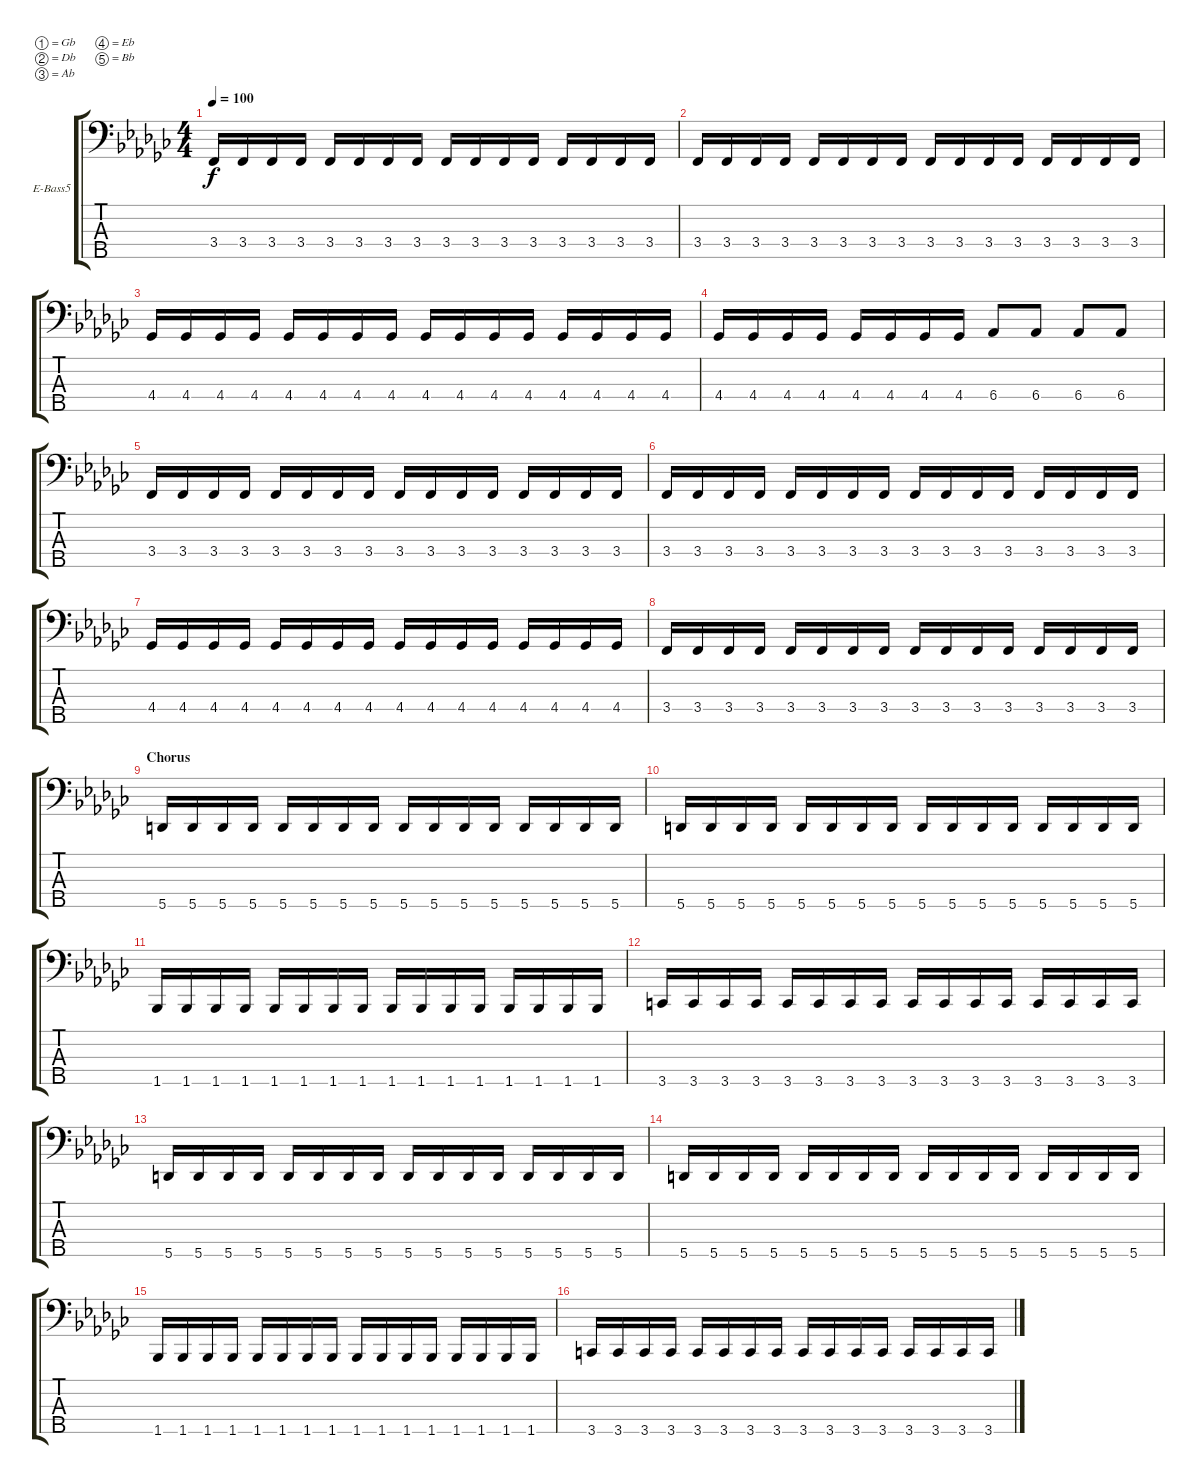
\defaultSystemsLayout 4
\bracketExtendMode groupsimilarinstruments
\firstSystemTrackNameOrientation horizontal
\otherSystemsTrackNameOrientation horizontal
\track ("Electric Bass" "E-Bass5") {instrument electricbassfinger}
\staff {score tabs}
\tuning (Gb2 Db2 Ab1 Eb1 Bb0)
\displaytranspose 11
\ts (4 4)
\tempo 100
\clef f4
\ks ebminor
3.4.16{dy f} 3.4.16 3.4.16 3.4.16 3.4.16 3.4.16 3.4.16 3.4.16 3.4.16 3.4.16 3.4.16 3.4.16 3.4.16 3.4.16 3.4.16 3.4.16 |
3.4.16 3.4.16 3.4.16 3.4.16 3.4.16 3.4.16 3.4.16 3.4.16 3.4.16 3.4.16 3.4.16 3.4.16 3.4.16 3.4.16 3.4.16 3.4.16 |
4.4.16 4.4.16 4.4.16 4.4.16 4.4.16 4.4.16 4.4.16 4.4.16 4.4.16 4.4.16 4.4.16 4.4.16 4.4.16 4.4.16 4.4.16 4.4.16 |
4.4.16 4.4.16 4.4.16 4.4.16 4.4.16 4.4.16 4.4.16 4.4.16 6.4.8 6.4.8 6.4.8 6.4.8 |
3.4.16 3.4.16 3.4.16 3.4.16 3.4.16 3.4.16 3.4.16 3.4.16 3.4.16 3.4.16 3.4.16 3.4.16 3.4.16 3.4.16 3.4.16 3.4.16 |
3.4.16 3.4.16 3.4.16 3.4.16 3.4.16 3.4.16 3.4.16 3.4.16 3.4.16 3.4.16 3.4.16 3.4.16 3.4.16 3.4.16 3.4.16 3.4.16 |
4.4.16 4.4.16 4.4.16 4.4.16 4.4.16 4.4.16 4.4.16 4.4.16 4.4.16 4.4.16 4.4.16 4.4.16 4.4.16 4.4.16 4.4.16 4.4.16 |
3.4.16 3.4.16 3.4.16 3.4.16 3.4.16 3.4.16 3.4.16 3.4.16 3.4.16 3.4.16 3.4.16 3.4.16 3.4.16 3.4.16 3.4.16 3.4.16 |
\section ("" "Chorus")
5.5.16 5.5.16 5.5.16 5.5.16 5.5.16 5.5.16 5.5.16 5.5.16 5.5.16 5.5.16 5.5.16 5.5.16 5.5.16 5.5.16 5.5.16 5.5.16 |
5.5.16 5.5.16 5.5.16 5.5.16 5.5.16 5.5.16 5.5.16 5.5.16 5.5.16 5.5.16 5.5.16 5.5.16 5.5.16 5.5.16 5.5.16 5.5.16 |
1.5.16 1.5.16 1.5.16 1.5.16 1.5.16 1.5.16 1.5.16 1.5.16 1.5.16 1.5.16 1.5.16 1.5.16 1.5.16 1.5.16 1.5.16 1.5.16 |
3.5.16 3.5.16 3.5.16 3.5.16 3.5.16 3.5.16 3.5.16 3.5.16 3.5.16 3.5.16 3.5.16 3.5.16 3.5.16 3.5.16 3.5.16 3.5.16 |
5.5.16 5.5.16 5.5.16 5.5.16 5.5.16 5.5.16 5.5.16 5.5.16 5.5.16 5.5.16 5.5.16 5.5.16 5.5.16 5.5.16 5.5.16 5.5.16 |
5.5.16 5.5.16 5.5.16 5.5.16 5.5.16 5.5.16 5.5.16 5.5.16 5.5.16 5.5.16 5.5.16 5.5.16 5.5.16 5.5.16 5.5.16 5.5.16 |
1.5.16 1.5.16 1.5.16 1.5.16 1.5.16 1.5.16 1.5.16 1.5.16 1.5.16 1.5.16 1.5.16 1.5.16 1.5.16 1.5.16 1.5.16 1.5.16 |
3.5.16 3.5.16 3.5.16 3.5.16 3.5.16 3.5.16 3.5.16 3.5.16 3.5.16 3.5.16 3.5.16 3.5.16 3.5.16 3.5.16 3.5.16 3.5.16
